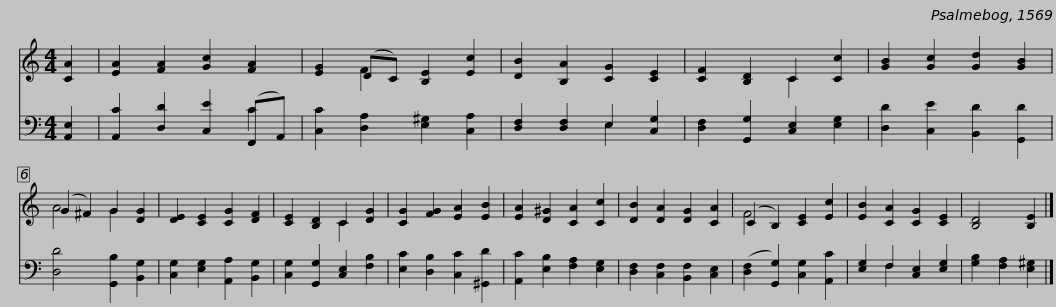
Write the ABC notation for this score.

X:1
%%score ( 1 2 ) ( 3 4 )
L:1/8
M:4/4
I:linebreak $
K:C
V:1 treble
V:2 treble
V:3 bass
V:4 bass
V:1
 [CA]2 | [EA]2 [FA]2 [Gc]2 [FA]2 | [EG]2 (DC) [B,E]2 [Ec]2 | [DB]2 [B,A]2 [CG]2 [CE]2 | [CF]2 [B,D]2 C2 [Cc]2 | %5
 [GB]2 [Gc]2 [Gd]2 [GB]2 |$ (G2 ^F2) G2 [DG]2 | [DE]2 [CE]2 [CG]2 [DF]2 | [CE]2 [B,D]2 C2 [DG]2 | [CG]2 [FG]2 [EA]2 [EB]2 | %10
 [EA]2 [D^G]2 [CA]2 [Cc]2 | [DB]2 [DA]2 [DG]2 [CA]2 |$ (C2 B,2) [CE]2 [Ec]2 | [EB]2 [CA]2 [CG]2 [CE]2 | [B,D]4 [B,E]2 |] %15
V:2
 x2 | x8 | x2 F2 x4 | x8 | x4 C2 x2 | %5
 x8 |$ A4 G2 x2 | x8 | x4 C2 x2 | x8 | %10
 x8 | x8 |$ F4 x4 | x8 | x6 |] %15
V:3
 [A,,E,]2 | [A,,C]2 [D,D]2 [C,E]2 (F,,A,,) | [C,C]2 [D,A,]2 [E,^G,]2 [C,A,]2 | [D,F,]2 [D,F,]2 E,2 [C,G,]2 | [D,F,]2 [G,,G,]2 [C,E,]2 [E,G,]2 | %5
 [D,D]2 [C,E]2 [B,,D]2 [G,,D]2 |$ [D,D]4 [G,,B,]2 [B,,G,]2 | [C,G,]2 [E,G,]2 [A,,A,]2 [B,,G,]2 | [C,G,]2 [G,,G,]2 [C,E,]2 [F,B,]2 | [E,C]2 [D,B,]2 [C,C]2 [^G,,D]2 | %10
 [A,,C]2 [E,B,]2 [F,A,]2 [E,G,]2 | [D,F,]2 [C,F,]2 [B,,F,]2 [C,E,]2 |$ ([D,F,]2 [G,,G,]2) [C,G,]2 [A,,C]2 | [E,G,]2 F,2 [C,E,]2 [E,G,]2 | [G,B,]2 [F,A,]2 [E,^G,]2 |] %15
V:4
 x2 | x6 C2 | x8 | x4 E,2 x2 | x8 | %5
 x8 |$ x8 | x8 | x8 | x8 | %10
 x8 | x8 |$ x8 | x2 F,2 x4 | x6 |] %15
